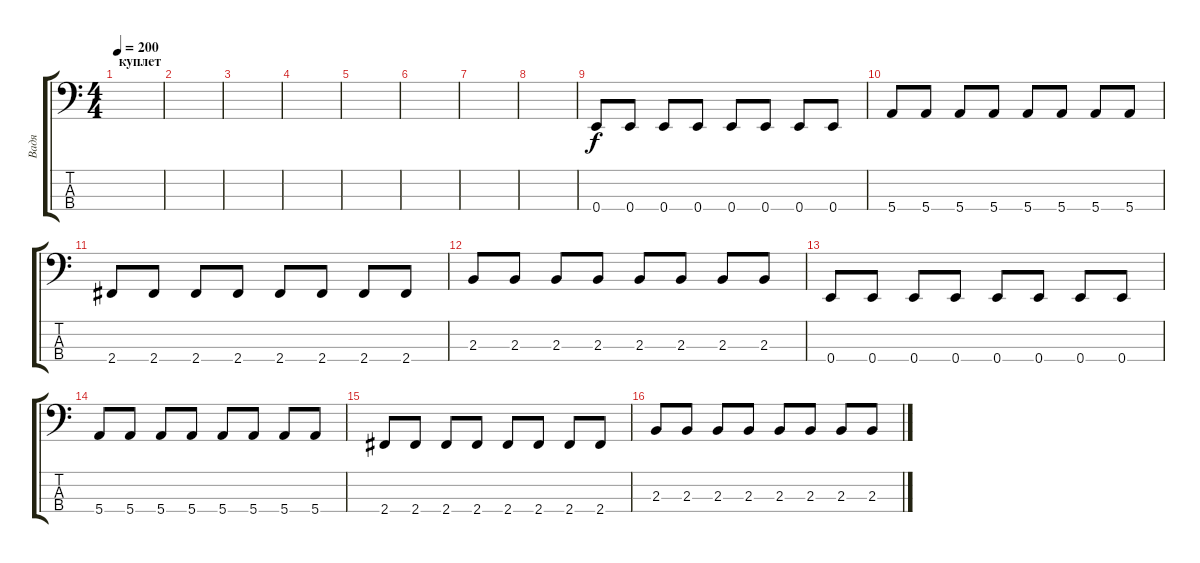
\track ("Вадя" "Вадя") {instrument electricbassfinger}
\staff {score tabs}
\tuning (G2 D2 A1 E1) {hide}
\ts (4 4)
\section ("" "куплет")
\tempo 200
\clef f4
\ks c
|
|
|
|
|
|
|
|
0.4.8 0.4.8 0.4.8 0.4.8 0.4.8 0.4.8 0.4.8 0.4.8 |
5.4.8 5.4.8 5.4.8 5.4.8 5.4.8 5.4.8 5.4.8 5.4.8 |
2.4.8 2.4.8 2.4.8 2.4.8 2.4.8 2.4.8 2.4.8 2.4.8 |
2.3.8 2.3.8 2.3.8 2.3.8 2.3.8 2.3.8 2.3.8 2.3.8 |
0.4.8 0.4.8 0.4.8 0.4.8 0.4.8 0.4.8 0.4.8 0.4.8 |
5.4.8 5.4.8 5.4.8 5.4.8 5.4.8 5.4.8 5.4.8 5.4.8 |
2.4.8 2.4.8 2.4.8 2.4.8 2.4.8 2.4.8 2.4.8 2.4.8 |
2.3.8 2.3.8 2.3.8 2.3.8 2.3.8 2.3.8 2.3.8 2.3.8
